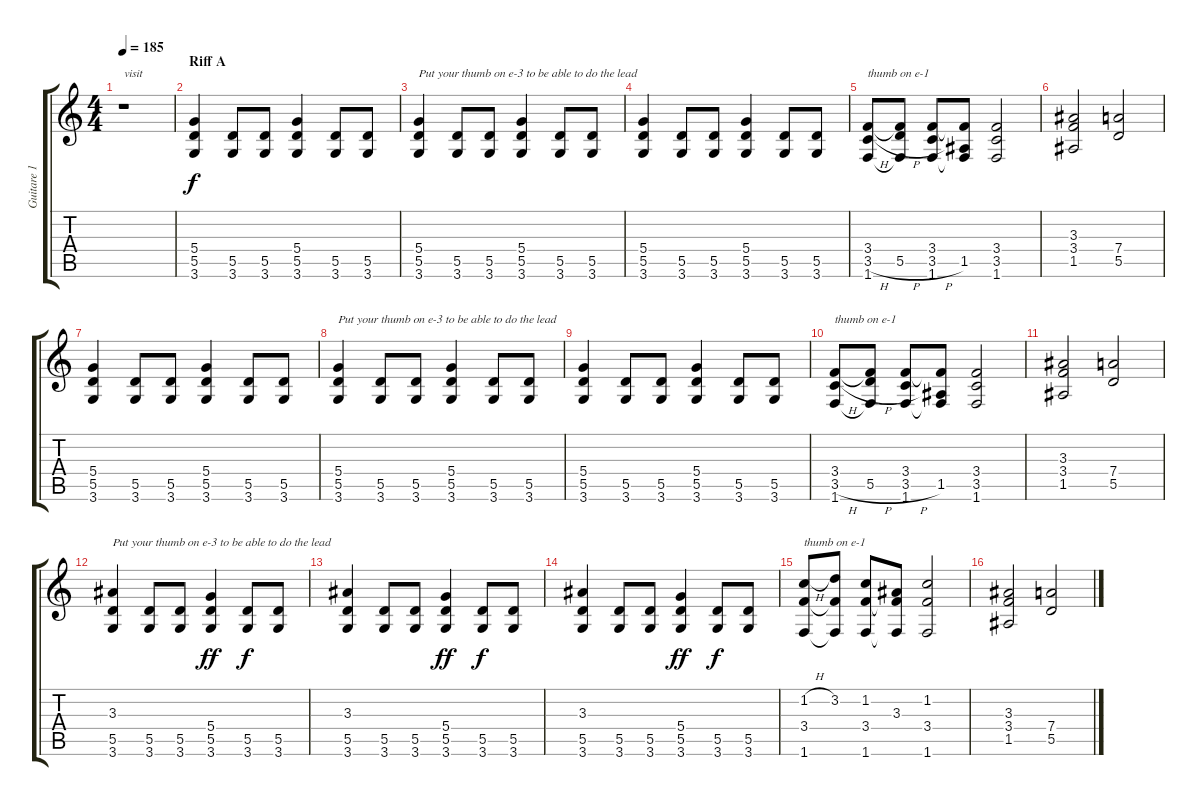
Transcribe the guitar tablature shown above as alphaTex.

\track ("Guitare 1" "Guitare 1") {instrument distortionguitar}
\staff {score tabs}
\tuning (E4 B3 G3 D3 A2 E2) {hide}
\ts (4 4)
\tempo 185
\clef g2
\ks c
r.1{txt "visit" dy f instrument distortionguitar} |
\section ("" "Riff A")
(5.4 5.5 3.6).4 (5.5 3.6).8 (5.5 3.6).8 (5.4 5.5 3.6).4 (5.5 3.6).8 (5.5 3.6).8 |
(5.4 5.5 3.6).4{txt "Put your thumb on e-3 to be able to do the lead"} (5.5 3.6).8 (5.5 3.6).8 (5.4 5.5 3.6).4 (5.5 3.6).8 (5.5 3.6).8 |
(5.4 5.5 3.6).4 (5.5 3.6).8 (5.5 3.6).8 (5.4 5.5 3.6).4 (5.5 3.6).8 (5.5 3.6).8 |
(3.4 3.5{h} 1.6).8{txt "thumb on e-1"} (3.4{t} 5.5{h} 1.6{t}).8 (3.4 3.5{h} 1.6).8 (3.4{t} 1.5 1.6{t}).8 (3.4 3.5 1.6).2 |
(3.3 3.4 1.5).2 (7.4 5.5).2 |
(5.4 5.5 3.6).4 (5.5 3.6).8 (5.5 3.6).8 (5.4 5.5 3.6).4 (5.5 3.6).8 (5.5 3.6).8 |
(5.4 5.5 3.6).4{txt "Put your thumb on e-3 to be able to do the lead"} (5.5 3.6).8 (5.5 3.6).8 (5.4 5.5 3.6).4 (5.5 3.6).8 (5.5 3.6).8 |
(5.4 5.5 3.6).4 (5.5 3.6).8 (5.5 3.6).8 (5.4 5.5 3.6).4 (5.5 3.6).8 (5.5 3.6).8 |
(3.4 3.5{h} 1.6).8{txt "thumb on e-1"} (3.4{t} 5.5{h} 1.6{t}).8 (3.4 3.5{h} 1.6).8 (3.4{t} 1.5 1.6{t}).8 (3.4 3.5 1.6).2 |
(3.3 3.4 1.5).2 (7.4 5.5).2 |
(3.3 5.5 3.6).4{txt "Put your thumb on e-3 to be able to do the lead"} (5.5 3.6).8 (5.5 3.6).8 (5.4 5.5 3.6).4{dy ff} (5.5 3.6).8{dy f} (5.5 3.6).8 |
(3.3 5.5 3.6).4 (5.5 3.6).8 (5.5 3.6).8 (5.4 5.5 3.6).4{dy ff} (5.5 3.6).8{dy f} (5.5 3.6).8 |
(3.3 5.5 3.6).4 (5.5 3.6).8 (5.5 3.6).8 (5.4 5.5 3.6).4{dy ff} (5.5 3.6).8{dy f} (5.5 3.6).8 |
(1.2{h} 3.4 1.6).8{txt "thumb on e-1"} (3.2 3.4{t} 1.6{t}).8 (1.2 3.4 1.6).8 (3.3 3.4{t} 1.6{t}).8 (1.2 3.4 1.6).2 |
(3.3 3.4 1.5).2 (7.4 5.5).2
